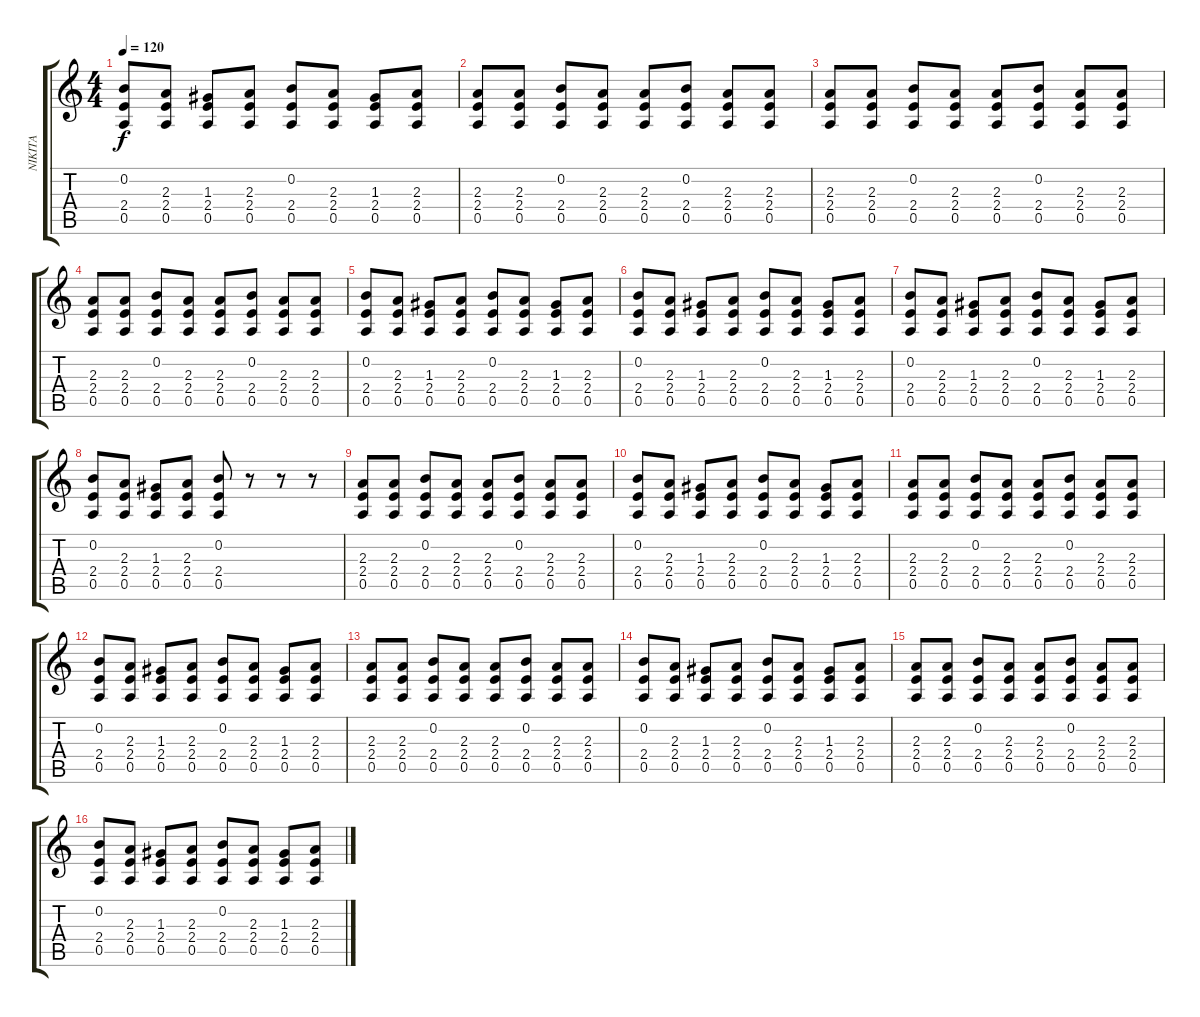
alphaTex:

\track ("NIKITA" "NIKITA") {instrument acousticguitarsteel}
\staff {score tabs}
\tuning (E4 B3 G3 D3 A2 E2) {hide}
\ts (4 4)
\tempo 120
\clef g2
\ks c
(0.2 2.4 0.5).8{dy f} (2.3 2.4 0.5).8 (1.3 2.4 0.5).8 (2.3 2.4 0.5).8 (0.2 2.4 0.5).8 (2.3 2.4 0.5).8 (1.3 2.4 0.5).8 (2.3 2.4 0.5).8 |
(2.3 2.4 0.5).8 (2.3 2.4 0.5).8 (0.2 2.4 0.5).8 (2.3 2.4 0.5).8 (2.3 2.4 0.5).8 (0.2 2.4 0.5).8 (2.3 2.4 0.5).8 (2.3 2.4 0.5).8 |
(2.3 2.4 0.5).8 (2.3 2.4 0.5).8 (0.2 2.4 0.5).8 (2.3 2.4 0.5).8 (2.3 2.4 0.5).8 (0.2 2.4 0.5).8 (2.3 2.4 0.5).8 (2.3 2.4 0.5).8 |
(2.3 2.4 0.5).8 (2.3 2.4 0.5).8 (0.2 2.4 0.5).8 (2.3 2.4 0.5).8 (2.3 2.4 0.5).8 (0.2 2.4 0.5).8 (2.3 2.4 0.5).8 (2.3 2.4 0.5).8 |
(0.2 2.4 0.5).8 (2.3 2.4 0.5).8 (1.3 2.4 0.5).8 (2.3 2.4 0.5).8 (0.2 2.4 0.5).8 (2.3 2.4 0.5).8 (1.3 2.4 0.5).8 (2.3 2.4 0.5).8 |
(0.2 2.4 0.5).8 (2.3 2.4 0.5).8 (1.3 2.4 0.5).8 (2.3 2.4 0.5).8 (0.2 2.4 0.5).8 (2.3 2.4 0.5).8 (1.3 2.4 0.5).8 (2.3 2.4 0.5).8 |
(0.2 2.4 0.5).8 (2.3 2.4 0.5).8 (1.3 2.4 0.5).8 (2.3 2.4 0.5).8 (0.2 2.4 0.5).8 (2.3 2.4 0.5).8 (1.3 2.4 0.5).8 (2.3 2.4 0.5).8 |
(0.2 2.4 0.5).8 (2.3 2.4 0.5).8 (1.3 2.4 0.5).8 (2.3 2.4 0.5).8 (0.2 2.4 0.5).8 r.8 r.8 r.8 |
(2.3 2.4 0.5).8 (2.3 2.4 0.5).8 (0.2 2.4 0.5).8 (2.3 2.4 0.5).8 (2.3 2.4 0.5).8 (0.2 2.4 0.5).8 (2.3 2.4 0.5).8 (2.3 2.4 0.5).8 |
(0.2 2.4 0.5).8 (2.3 2.4 0.5).8 (1.3 2.4 0.5).8 (2.3 2.4 0.5).8 (0.2 2.4 0.5).8 (2.3 2.4 0.5).8 (1.3 2.4 0.5).8 (2.3 2.4 0.5).8 |
(2.3 2.4 0.5).8 (2.3 2.4 0.5).8 (0.2 2.4 0.5).8 (2.3 2.4 0.5).8 (2.3 2.4 0.5).8 (0.2 2.4 0.5).8 (2.3 2.4 0.5).8 (2.3 2.4 0.5).8 |
(0.2 2.4 0.5).8 (2.3 2.4 0.5).8 (1.3 2.4 0.5).8 (2.3 2.4 0.5).8 (0.2 2.4 0.5).8 (2.3 2.4 0.5).8 (1.3 2.4 0.5).8 (2.3 2.4 0.5).8 |
(2.3 2.4 0.5).8 (2.3 2.4 0.5).8 (0.2 2.4 0.5).8 (2.3 2.4 0.5).8 (2.3 2.4 0.5).8 (0.2 2.4 0.5).8 (2.3 2.4 0.5).8 (2.3 2.4 0.5).8 |
(0.2 2.4 0.5).8 (2.3 2.4 0.5).8 (1.3 2.4 0.5).8 (2.3 2.4 0.5).8 (0.2 2.4 0.5).8 (2.3 2.4 0.5).8 (1.3 2.4 0.5).8 (2.3 2.4 0.5).8 |
(2.3 2.4 0.5).8 (2.3 2.4 0.5).8 (0.2 2.4 0.5).8 (2.3 2.4 0.5).8 (2.3 2.4 0.5).8 (0.2 2.4 0.5).8 (2.3 2.4 0.5).8 (2.3 2.4 0.5).8 |
(0.2 2.4 0.5).8 (2.3 2.4 0.5).8 (1.3 2.4 0.5).8 (2.3 2.4 0.5).8 (0.2 2.4 0.5).8 (2.3 2.4 0.5).8 (1.3 2.4 0.5).8 (2.3 2.4 0.5).8
